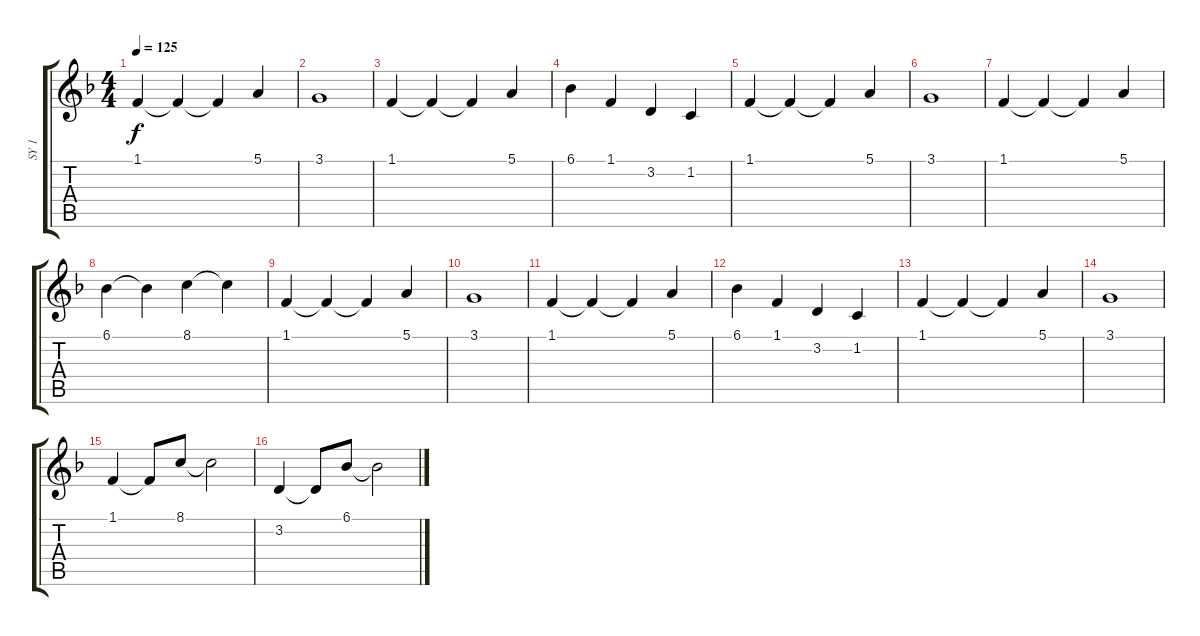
\track ("SY 1" "SY 1") {instrument fx5brightness}
\staff {score tabs}
\tuning (E4 B3 G3 D3 A2 E2) {hide}
\ts (4 4)
\tempo 125
\clef g2
\ks f
1.1.4{dy f} 1.1{t}.4 1.1{t}.4 5.1.4 |
3.1.1 |
1.1.4 1.1{t}.4 1.1{t}.4 5.1.4 |
6.1.4 1.1.4 3.2.4 1.2.4 |
1.1.4 1.1{t}.4 1.1{t}.4 5.1.4 |
3.1.1 |
1.1.4 1.1{t}.4 1.1{t}.4 5.1.4 |
6.1.4 6.1{t}.4 8.1.4 8.1{t}.4 |
1.1.4 1.1{t}.4 1.1{t}.4 5.1.4 |
3.1.1 |
1.1.4 1.1{t}.4 1.1{t}.4 5.1.4 |
6.1.4 1.1.4 3.2.4 1.2.4 |
1.1.4 1.1{t}.4 1.1{t}.4 5.1.4 |
3.1.1 |
1.1.4 1.1{t}.8 8.1.8 8.1{t}.2 |
3.2.4 3.2{t}.8 6.1.8 6.1{t}.2
